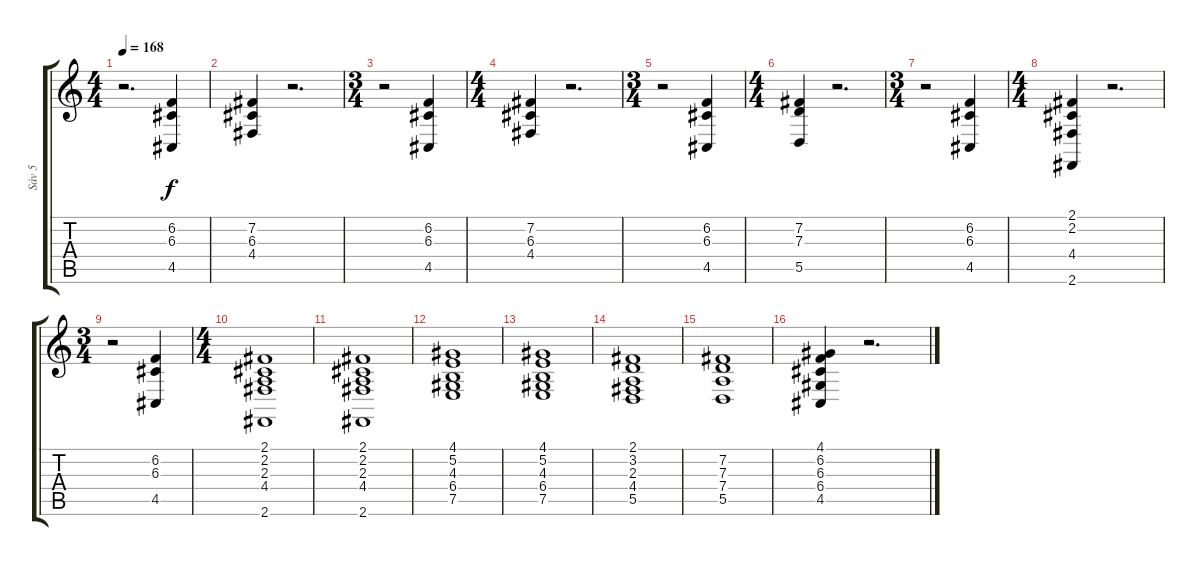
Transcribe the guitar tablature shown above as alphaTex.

\track ("Sáv 5" "Sáv 5") {instrument choiraahs}
\staff {score tabs}
\tuning (E4 B3 G3 D3 A2 E2) {hide}
\ts (4 4)
\tempo 168
\clef g2
\ks c
r.2{d dy f} (6.2 6.3 4.5).4 |
(7.2 6.3 4.4).4 r.2{d} |
\ts (3 4)
r.2 (6.2 6.3 4.5).4 |
\ts (4 4)
(7.2 6.3 4.4).4 r.2{d} |
\ts (3 4)
r.2 (6.2 6.3 4.5).4 |
\ts (4 4)
(7.2 7.3 5.5).4 r.2{d} |
\ts (3 4)
r.2 (6.2 6.3 4.5).4 |
\ts (4 4)
(2.1 2.2 4.4 2.6).4 r.2{d} |
\ts (3 4)
r.2 (6.2 6.3 4.5).4 |
\ts (4 4)
(2.1 2.2 2.3 4.4 2.6).1 |
(2.1 2.2 2.3 4.4 2.6).1 |
(4.1 5.2 4.3 6.4 7.5).1 |
(4.1 5.2 4.3 6.4 7.5).1 |
(2.1 3.2 2.3 4.4 5.5).1 |
(7.2 7.3 7.4 5.5).1 |
(4.1 6.2 6.3 6.4 4.5).4 r.2{d}
